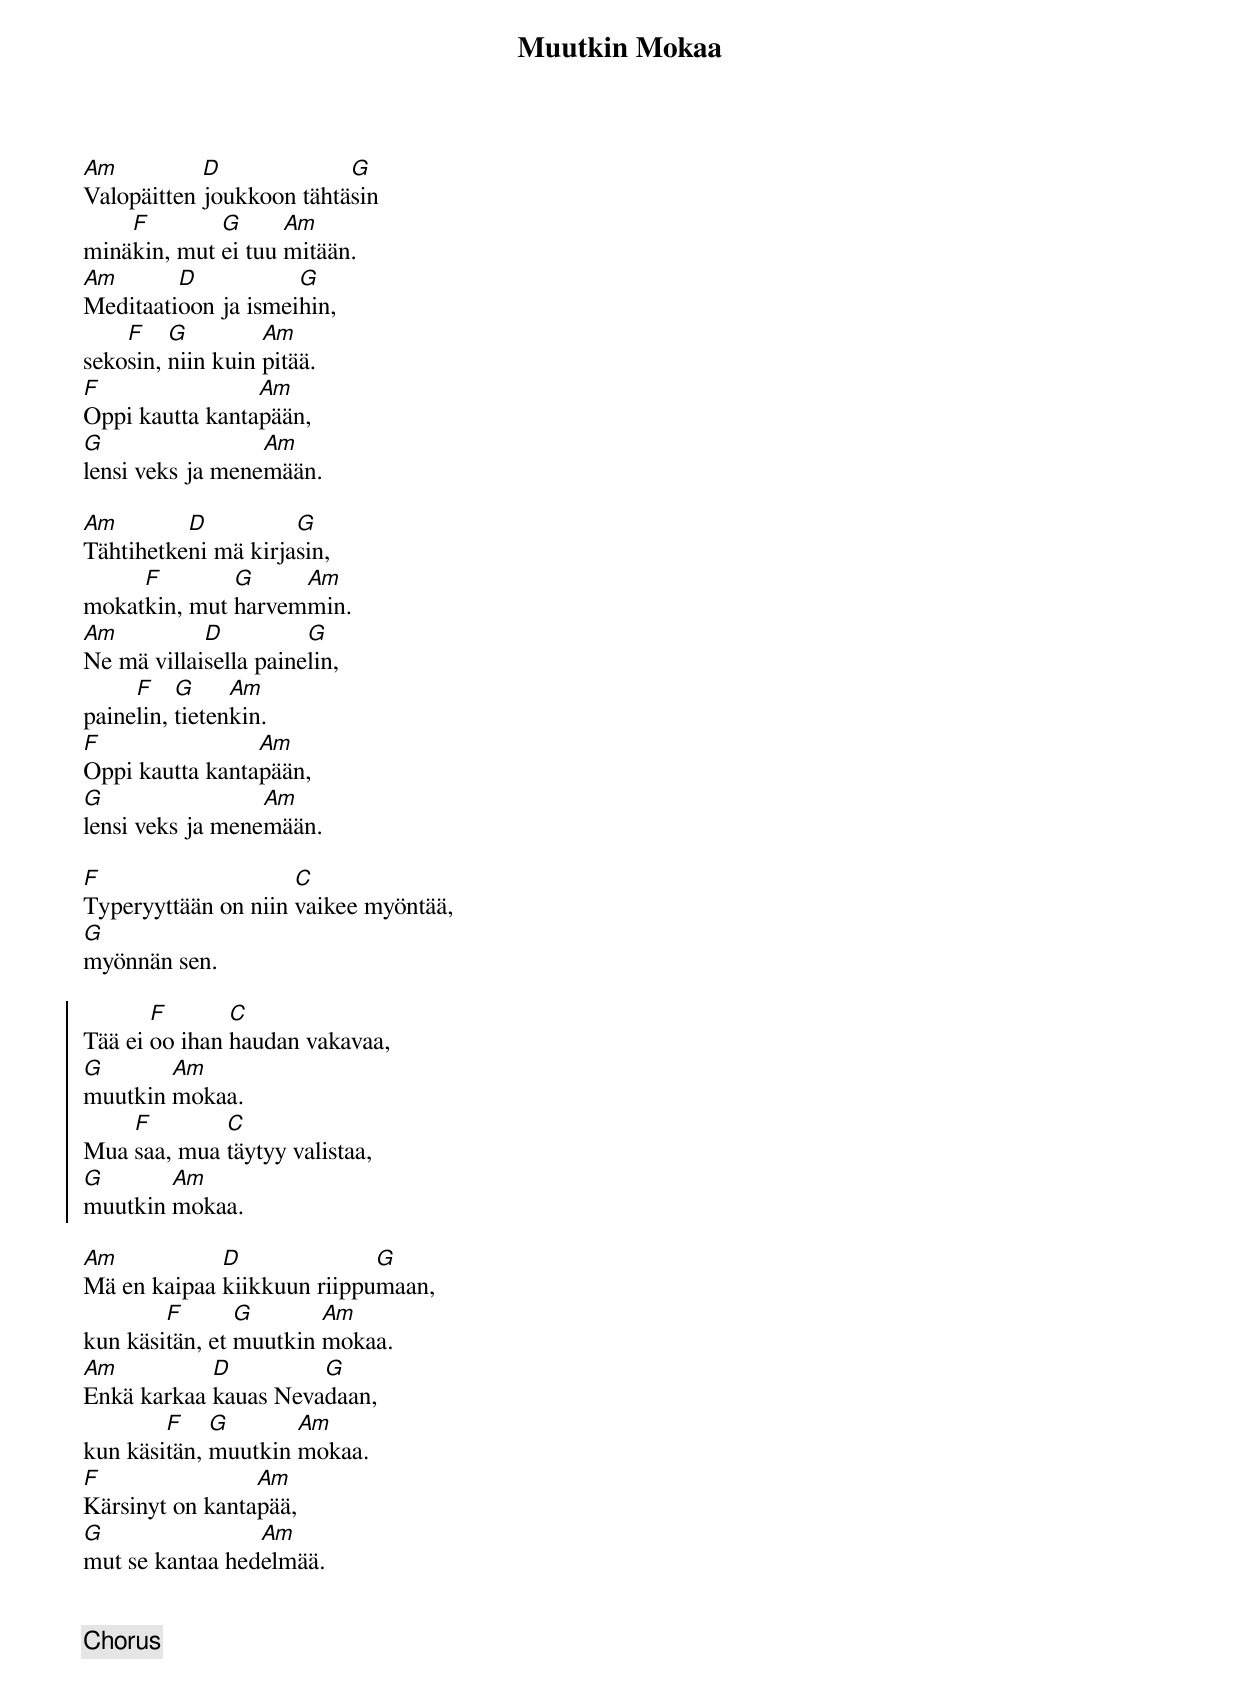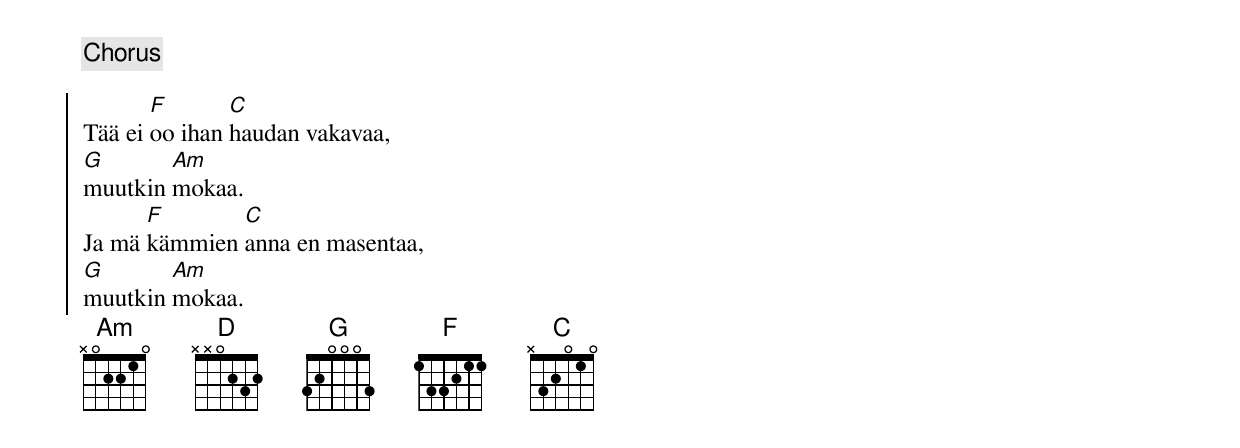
{title: Muutkin Mokaa}
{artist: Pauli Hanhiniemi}
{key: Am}
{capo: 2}
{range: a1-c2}
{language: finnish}
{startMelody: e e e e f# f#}
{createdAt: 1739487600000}
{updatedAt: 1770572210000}
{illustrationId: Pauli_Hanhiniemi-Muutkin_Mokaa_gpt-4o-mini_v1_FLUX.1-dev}
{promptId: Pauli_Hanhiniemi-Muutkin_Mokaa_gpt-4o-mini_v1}

{start_of_verse}
[Am]Valopäitten [D]joukkoon tähtä[G]sin
minä[F]kin, mut [G]ei tuu [Am]mitään.
[Am]Meditaati[D]oon ja ismei[G]hin,
seko[F]sin, [G]niin kuin [Am]pitää.
[F]Oppi kautta kanta[Am]pään,
[G]lensi veks ja mene[Am]mään.
{end_of_verse}

{start_of_verse}
[Am]Tähtihetke[D]ni mä kirja[G]sin,
mokat[F]kin, mut [G]harvem[Am]min.
[Am]Ne mä villai[D]sella paine[G]lin,
paine[F]lin, [G]tieten[Am]kin.
[F]Oppi kautta kanta[Am]pään,
[G]lensi veks ja mene[Am]mään.
{end_of_verse}

{start_of_bridge}
[F]Typeryyttään on niin [C]vaikee myöntää,
[G]myönnän sen.
{end_of_bridge}

{start_of_chorus}
Tää ei [F]oo ihan [C]haudan vakavaa,
[G]muutkin [Am]mokaa.
Mua [F]saa, mua [C]täytyy valistaa,
[G]muutkin [Am]mokaa.
{end_of_chorus}

{start_of_verse}
[Am]Mä en kaipaa [D]kiikkuun riippu[G]maan,
kun käsi[F]tän, et [G]muutkin [Am]mokaa.
[Am]Enkä karkaa [D]kauas Neva[G]daan,
kun käsi[F]tän, [G]muutkin [Am]mokaa.
[F]Kärsinyt on kanta[Am]pää,
[G]mut se kantaa hed[Am]elmää.
{end_of_verse}

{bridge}

{chorus}

{chorus}

{start_of_chorus}
Tää ei [F]oo ihan [C]haudan vakavaa,
[G]muutkin [Am]mokaa.
Ja mä [F]kämmien [C]anna en masentaa,
[G]muutkin [Am]mokaa.
{end_of_chorus}
